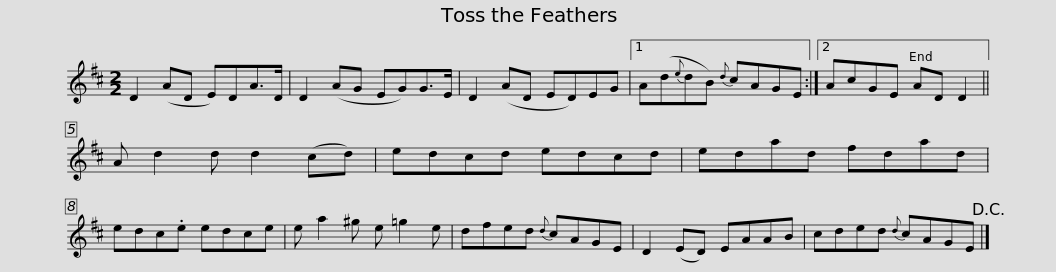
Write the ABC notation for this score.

X:1
L:1/8
M:2/2
I:linebreak $
K:D
V:1 treble
V:1
 D2 (AD E)DA>D | D2 (AG EG)G>E | D2 (AD ED)EG |1 A(d{e}dB){d} cAGE :|2 AcGE AD D2 ||$ %5
 A d2 d d2 (cd) | edcd edcd | edad fdad | edc.e edce | e a2 ^g e =g2 e |$ %10
 dfed{d} cAGE | D2 (ED) EAAB | cded{d} cAGE!D.C.! |] %13
